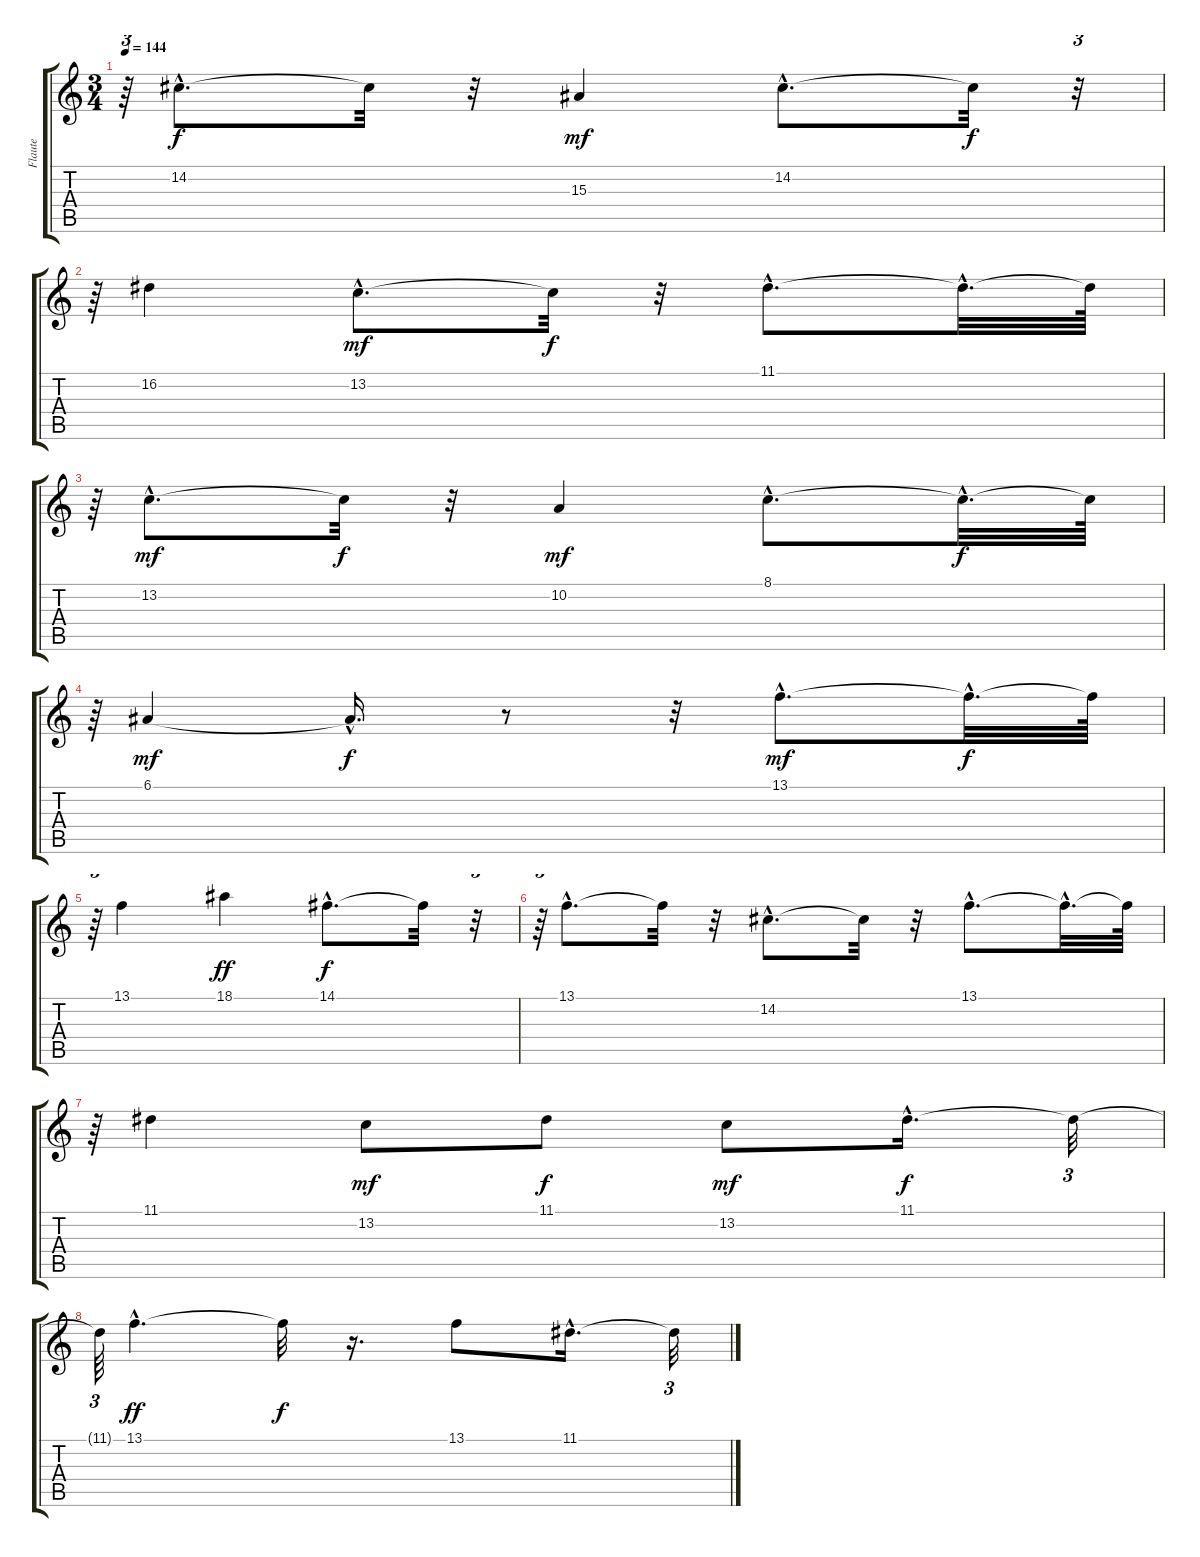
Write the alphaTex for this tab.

\track ("Flaute" "Flaute") {instrument flute}
\staff {score tabs}
\tuning (E4 B3 G3 D3 A2 E2) {hide}
\ts (3 4)
\tempo 144
\clef g2
\ks c
r.64{tu (3 2) dy f} 14.2{hac}.8{d} 14.2{t}.32 r.32 15.3.4{dy mf} 14.2{hac}.8{d} 14.2{t}.32{dy f} r.32{tu (3 2)} |
r.64{tu (3 2)} 16.2.4 13.2{hac}.8{d dy mf} 13.2{t}.32{dy f} r.32 11.1{hac}.8{d} 11.1{hac t}.32{d} 11.1{t}.64 |
r.64{tu (3 2)} 13.2{hac}.8{d dy mf} 13.2{t}.32{dy f} r.32 10.2.4{dy mf} 8.1{hac}.8{d} 8.1{hac t}.32{d dy f} 8.1{t}.64 |
r.64{tu (3 2)} 6.1.4{dy mf} 6.1{hac t}.16{d dy f} r.8 r.32 13.1{hac}.8{d dy mf} 13.1{hac t}.32{d dy f} 13.1{t}.64 |
r.64{tu (3 2)} 13.1.4 18.1.4{dy ff} 14.1{hac}.8{d dy f} 14.1{t}.32 r.32{tu (3 2)} |
r.64{tu (3 2)} 13.1{hac}.8{d} 13.1{t}.32 r.32 14.2{hac}.8{d} 14.2{t}.32 r.32 13.1{hac}.8{d} 13.1{hac t}.32{d} 13.1{t}.64 |
r.64{tu (3 2)} 11.1.4 13.2.8{dy mf} 11.1.8{dy f} 13.2.8{dy mf} 11.1{hac}.16{d dy f} 11.1{t}.32{tu (3 2)} |
11.1{t}.64{tu (3 2)} 13.1{hac}.4{d dy ff} 13.1{t}.32{dy f} r.16{d} 13.1.8 11.1{hac}.16{d} 11.1{t}.32{tu (3 2)}
